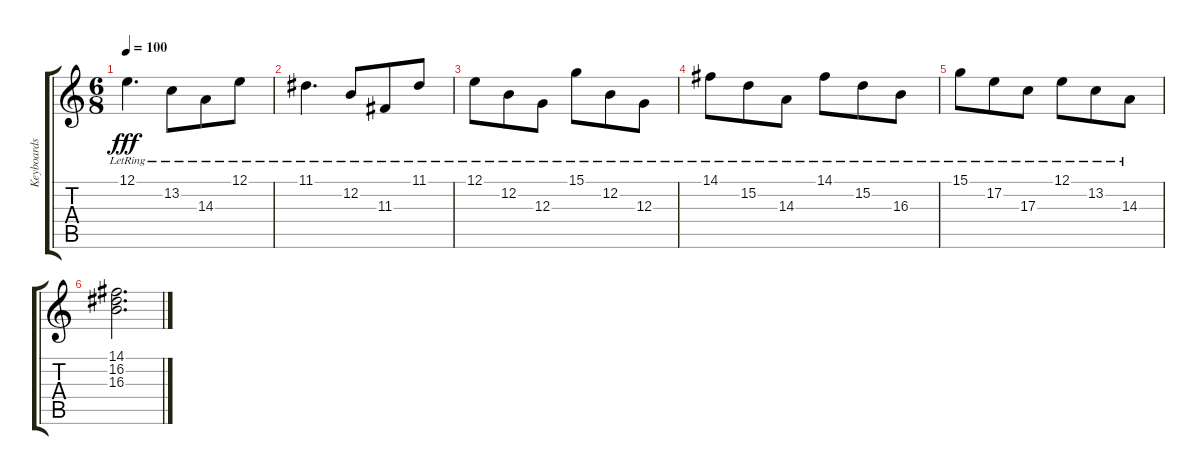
\track ("Keyboards 1" "Keyboards ") {instrument acousticgrandpiano}
\staff {score tabs}
\tuning (E4 B3 G3 D3 A2 E2) {hide}
\ts (6 8)
\tempo 100
\clef g2
\ks c
12.1{lr}.4{d dy fff} 13.2{lr}.8 14.3{lr}.8 12.1{lr}.8 |
11.1{lr}.4{d} 12.2{lr}.8 11.3{lr}.8 11.1{lr}.8 |
12.1{lr}.8 12.2{lr}.8 12.3{lr}.8 15.1{lr}.8 12.2{lr}.8 12.3{lr}.8 |
14.1{lr}.8 15.2{lr}.8 14.3{lr}.8 14.1{lr}.8 15.2{lr}.8 16.3{lr}.8 |
15.1{lr}.8 17.2{lr}.8 17.3{lr}.8 12.1{lr}.8 13.2{lr}.8 14.3{lr}.8 |
(14.1 16.2 16.3).2{d}
